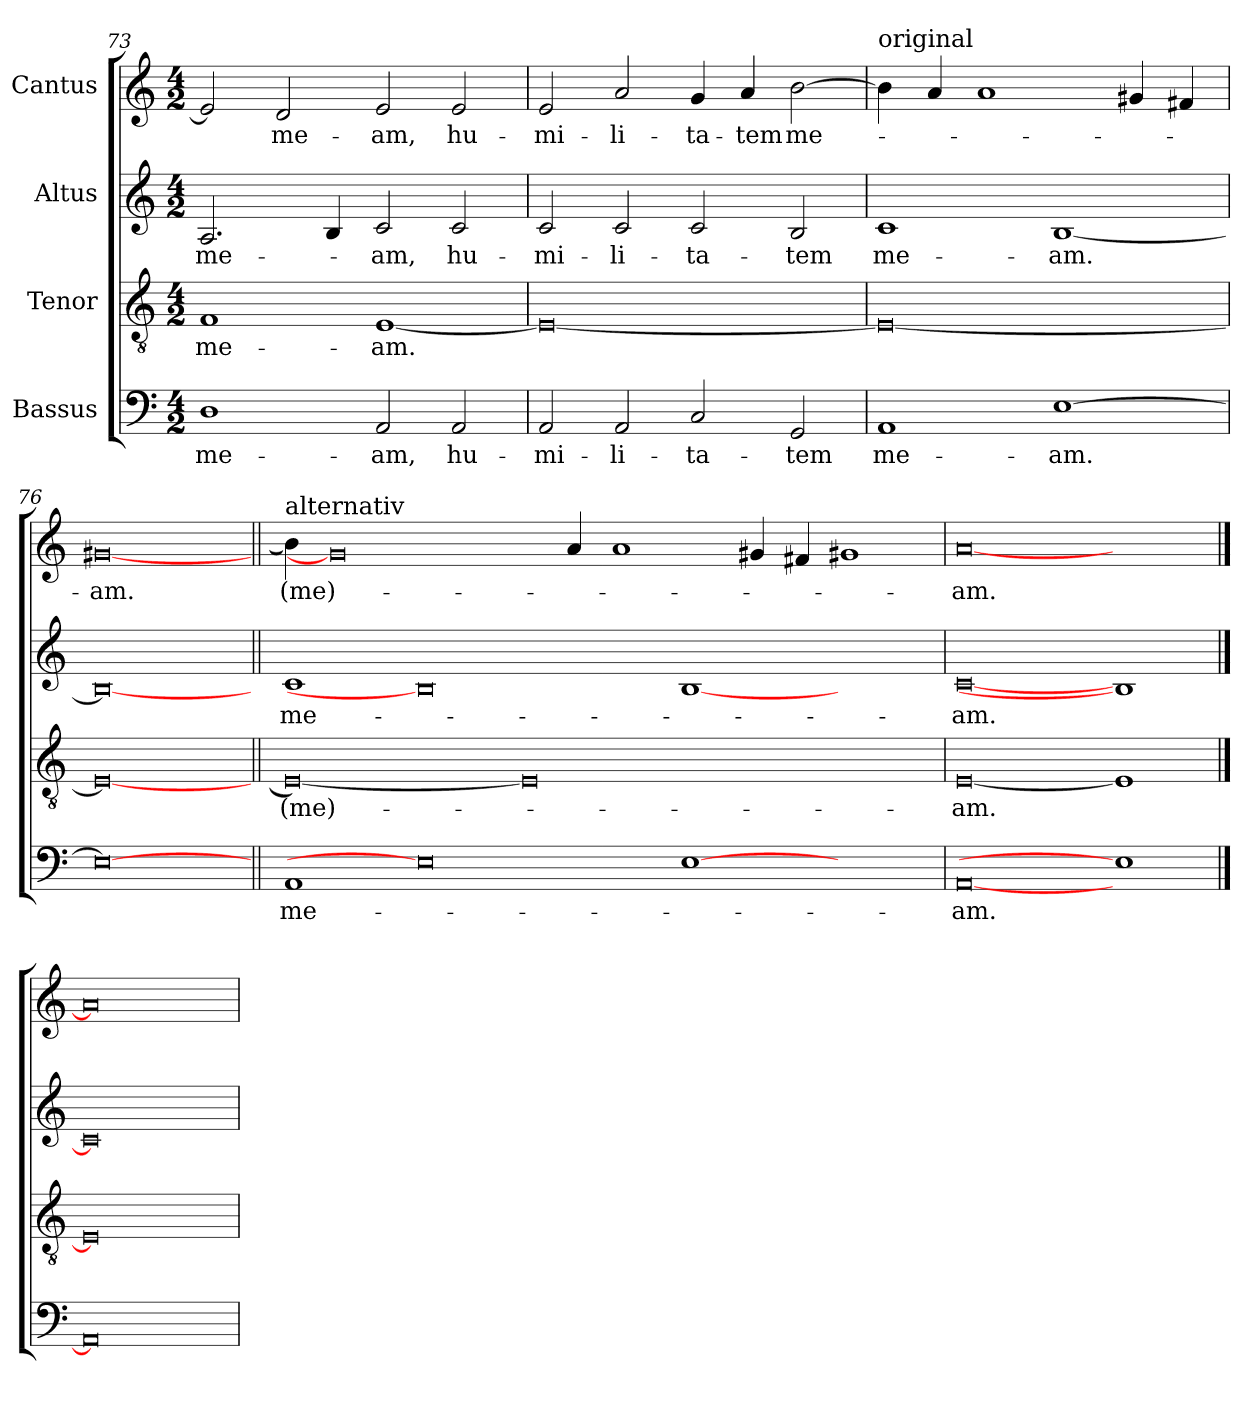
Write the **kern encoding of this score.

**kern	**text	**kern	**text	**kern	**text	**kern	**text
*part4	*part4	*part3	*part3	*part2	*part2	*part1	*part1
*staff4	*staff4	*staff3	*staff3	*staff2	*staff2	*staff1	*staff1
*I"Bassus	*	*I"Tenor	*	*I"Altus	*	*I"Cantus	*
*clefF4	*	*clefGv2	*	*clefG2	*	*clefG2	*
*k[]	*	*k[]	*	*k[]	*	*k[]	*
*M4/2	*	*M4/2	*	*M4/2	*	*M4/2	*
=73	=73	=73	=73	=73	=73	=73	=73
!	!LO:LY:b	!	!LO:LY:b	!	!LO:LY:b	!	!
1D	me-	1F	me-	2.A/	me-	2e/]	.
!	!	!	!	!	!	!	!LO:LY:b
.	.	.	.	.	.	2d/	me-
.	.	.	.	4B/	.	.	.
!	!LO:LY:b	!	!LO:LY:b	!	!LO:LY:b	!	!LO:LY:b
2AA/	-am,	[1E	-am.	2c/	-am,	2e/	-am,
!	!LO:LY:b	!	!	!	!LO:LY:b	!	!LO:LY:b
2AA/	hu-	.	.	2c/	hu-	2e/	hu-
!!LO:LB:g=z
=74	=74	=74	=74	=74	=74	=74	=74
!	!LO:LY:b	!	!	!	!LO:LY:b	!	!LO:LY:b
2AA/	-mi-	0E_	.	2c/	-mi-	2e/	-mi-
!	!LO:LY:b	!	!	!	!LO:LY:b	!	!LO:LY:b
2AA/	-li-	.	.	2c/	-li-	2a/	-li-
!	!LO:LY:b	!	!	!	!LO:LY:b	!	!LO:LY:b
2C/	-ta-	.	.	2c/	-ta-	4g/	-ta-
!	!	!	!	!	!	!	!LO:LY:b
.	.	.	.	.	.	4a/	-tem
!	!LO:LY:b	!	!	!	!LO:LY:b	!	!LO:LY:b
2GG/	-tem	.	.	2B/	-tem	[2b\	me-
=75	=75	=75	=75	=75	=75	=75	=75
!	!	!	!	!	!	!LO:TX:a:t=original	!
!	!LO:LY:b	!	!	!	!LO:LY:b	!	!
1AA	me-	0E/_	.	1c	me-	4b\]	.
.	.	.	.	.	.	4a/	.
.	.	.	.	.	.	1a	.
!	!LO:LY:b	!	!	!	!LO:LY:b	!	!
[1E	-am.	.	.	[1B	-am.	.	.
.	.	.	.	.	.	4g#X/	.
.	.	.	.	.	.	4f#X/	.
=76	=76	=76	=76	=76	=76	=76	=76
!	!	!	!	!	!	!	!LO:LY:b
0E\_	.	0E/_	.	0B/_	.	[0g#X/	-am.
!!LO:LB:g=z
=76X1||	=76X1||	=76X1||	=76X1||	=76X1||	=76X1||	=76X1||	=76X1||
.	.	(8qE/yy	.	.	.	(8qb\yy	.
!	!	!	!	!	!	!LO:TX:a:t=alternativ	!
!	!LO:LY:b	!	!LO:LY:b	!	!LO:LY:b	!	!LO:LY:b
1AA	me-	[0E)	(me)-	1c	me-	4b\)	(me)-
.	.	.	.	.	.	0g#/]	.
0E\]	.	.	.	0B/]	.	.	.
.	.	0E/]	.	.	.	.	.
.	.	.	.	.	.	4a/	.
.	.	.	.	.	.	1a	.
[1E	.	.	.	[1B	.	.	.
.	.	.	.	.	.	4g#X/	.
.	.	.	.	.	.	4f#X/	.
1ryy	.	1ryy	.	1ryy	.	1g#X	.
=77	=77	=77	=77	=77	=77	=77	=77
!	!LO:LY:b	!	!LO:LY:b	!	!LO:LY:b	!	!LO:LY:b
[0AA/	-am.	[0E/	-am.	[0c/	-am.	[0a/	-am.
1E]	.	1E]	.	1B]	.	1ryy	.
==78	==78	==78	==78	==78	==78	==78	==78
0AA/]	.	0E/]	.	0c/]	.	0a/]	.
=	=	=	=	=	=	=	=
*-	*-	*-	*-	*-	*-	*-	*-
